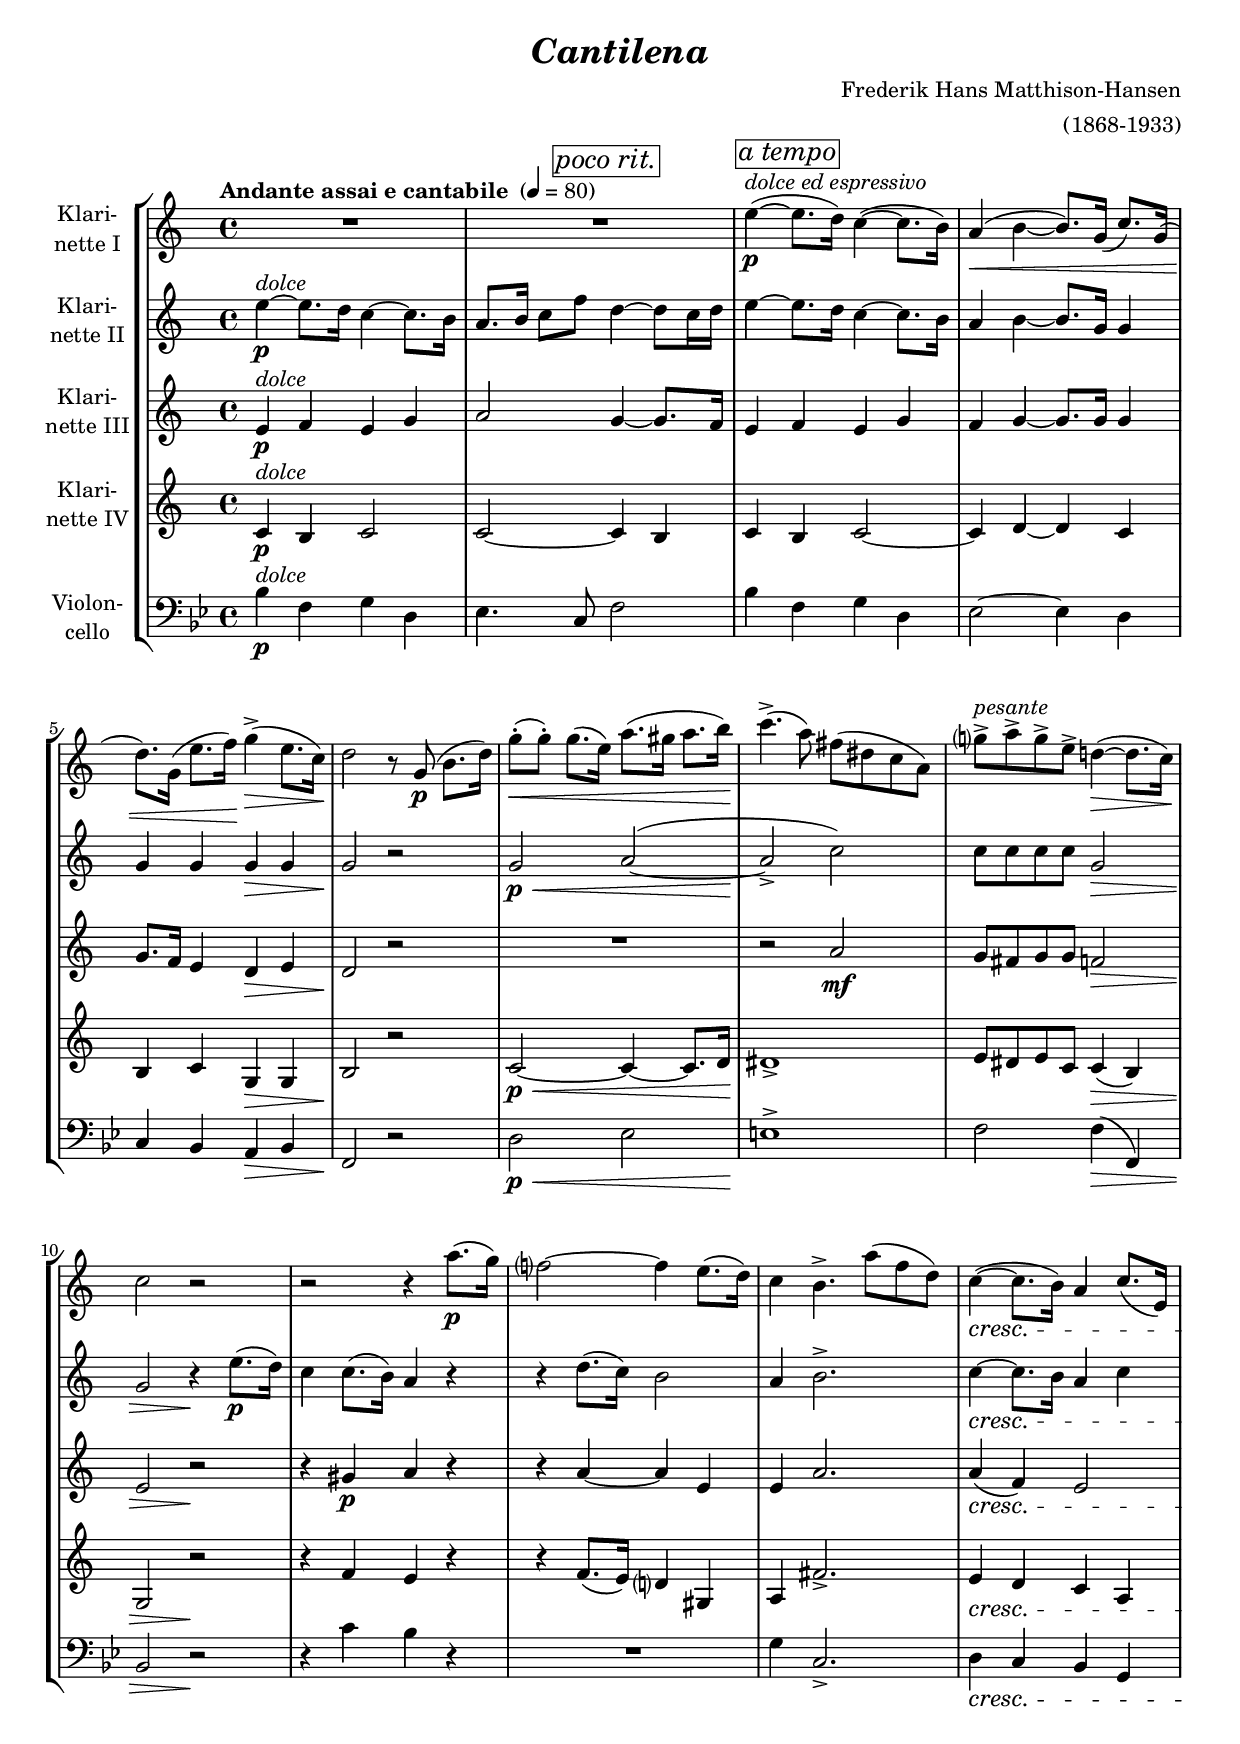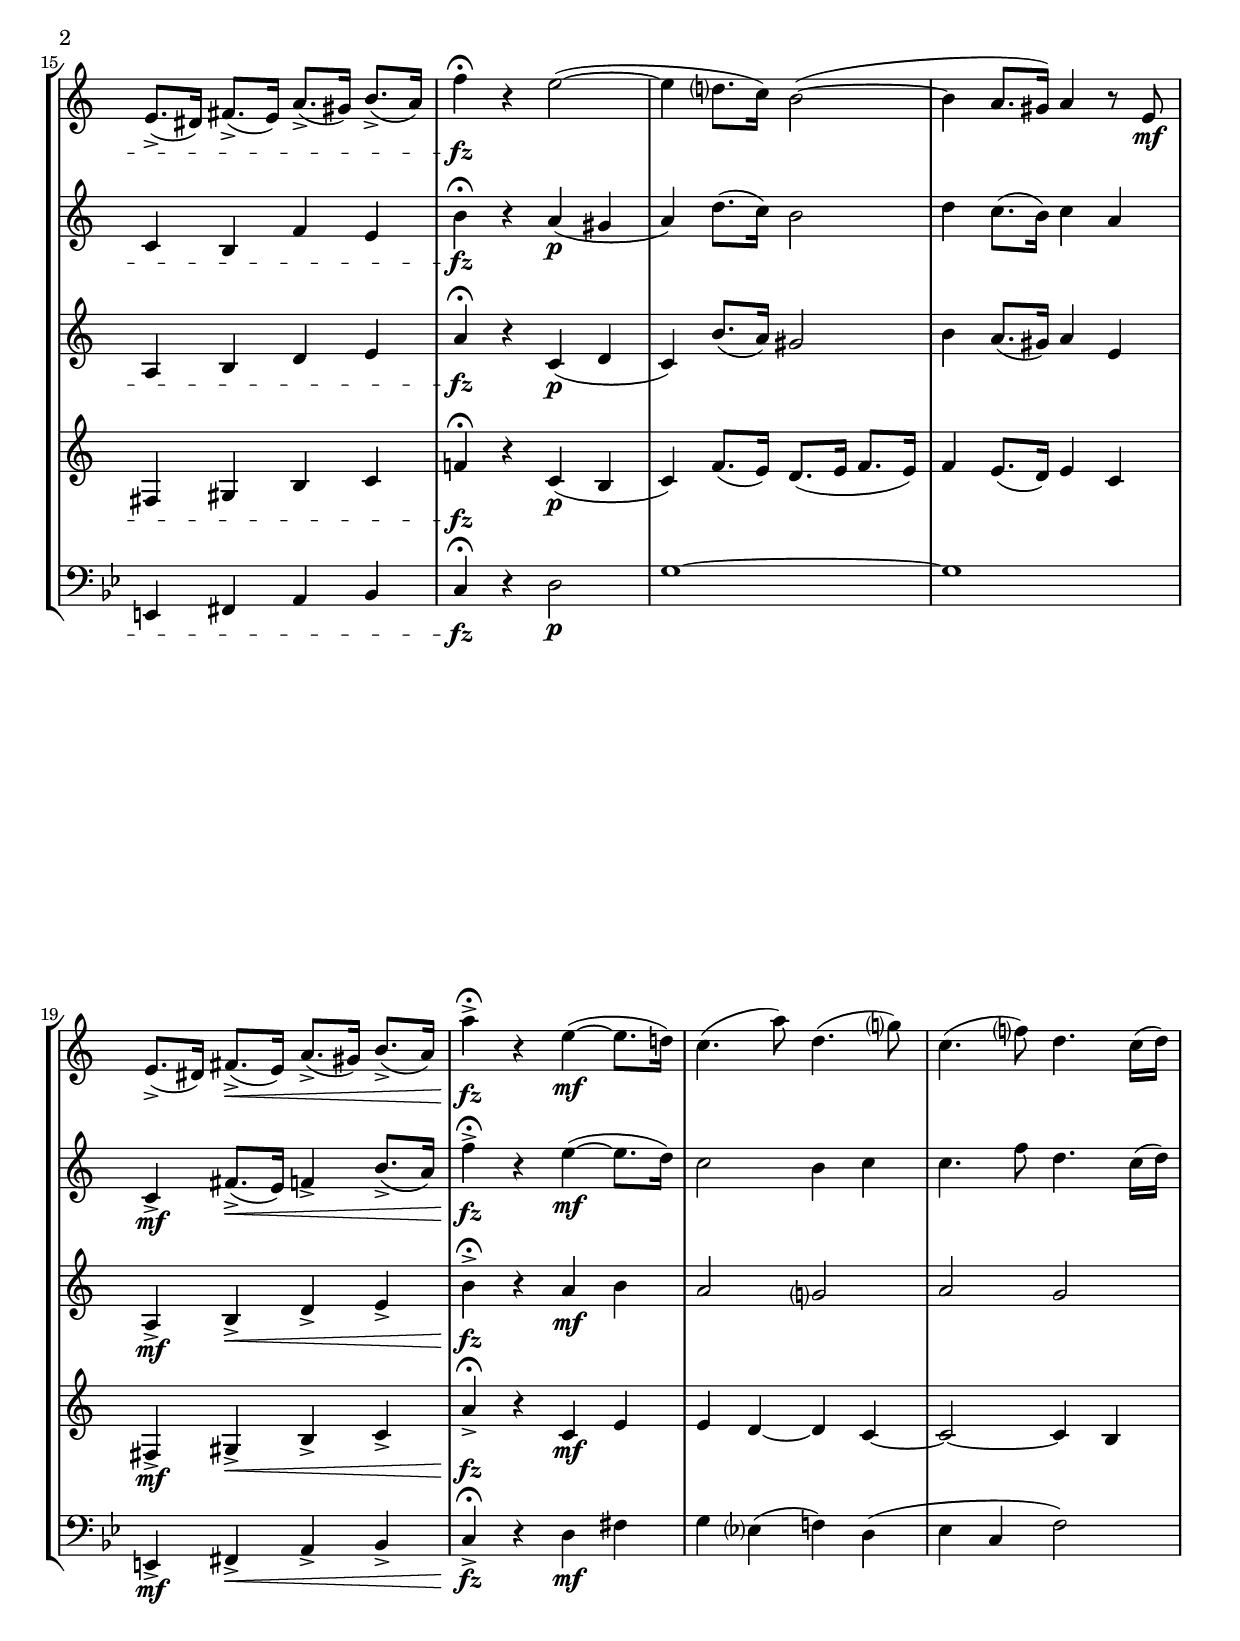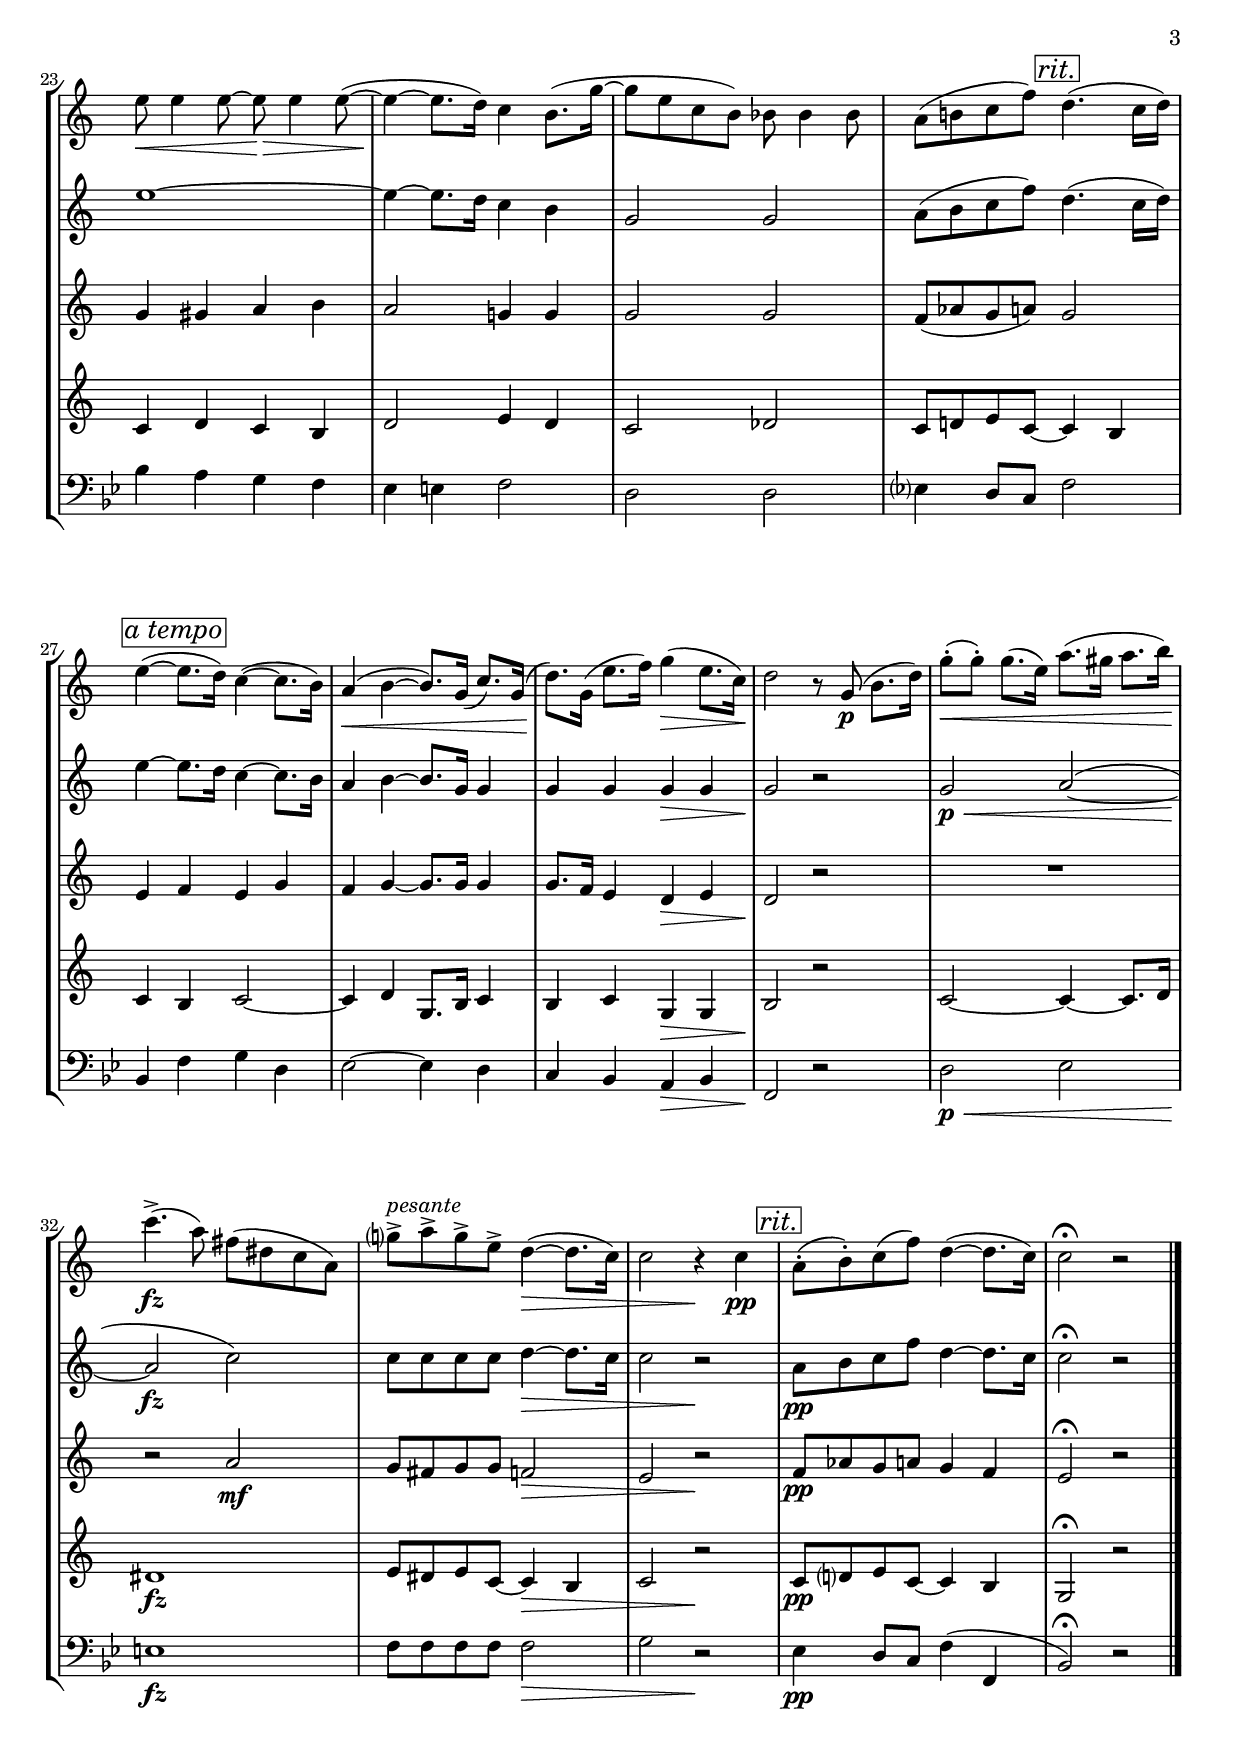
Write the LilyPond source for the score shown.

\version "2.18.2"
\include "deutsch.ly"
  
#(set-global-staff-size 19)

\header {
  title     = \markup \bold \italic "Cantilena"
  composer  = "Frederik Hans Matthison-Hansen"
  arranger  = "(1868-1933)"
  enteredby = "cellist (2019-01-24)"
%  piece     = ""
}

voiceconsts = {
  \key b \major
  \time 4/4
  \clef "treble"
%  \numericTimeSignature
  \compressFullBarRests
  % Set default beaming for all staves
% \set Timing.beamExceptions = #'()
% \set Timing.baseMoment     = #(ly:make-moment 1 4)
% \set Timing.beatStructure  = #'(1 1 1)
  \tempo "Andante assai e cantabile " 4=80
}

micl = "clarinet"
mifl = "flute"
miob = "oboe"
mifh = "french horn"
misx = "tenor sax"
mist = "string ensemble 1"
miba = "cello"

atem = \mark \markup \box \italic "a tempo"
prit = \mark \markup \box \italic "poco rit."
rit  = \mark \markup \box \italic "rit."

doee = \markup \italic "dolce ed espressivo"
dolc = \markup \italic "dolce"
pesa = \markup \italic "pesante"

va = \relative c'' {
  \voiceconsts

  R1*2
  d4(~^\doee\p d8. c16) b4(~ b8. a16)
  g4(\< a~ a8.) f16( b8.) f16(

  c'8.) f,16( d'8. es16)\! f4(->\> d8. b16)
  c2\! r8 f,(\p a8. c16)
  f8(-.\< f)-. f8.( d16) g8.( fis16 g8. a16)
  b4.(->\! g8) e( cis b g)
  f'?->^\pesa g-> f-> d-> c!4(~\> c8. b16)

  b2\! r
  r r4 g'8.(\p f16)
  es?2~ es4 d8.( c16)
  b4 a4.-> g'8( es c)
  b4(~\cresc b8. a16) g4 b8.( d,16)

  d8.(-> cis16) e8.(-> d16) g8.(-> fis16) a8.(-> g16)
  es'4\fermata\fz r d2(~
  d4 c?8. b16) a2(~
  a4 g8. fis16) g4 r8 d\mf

  d8.(-> cis16) e8.(->\< d16) g8.(-> fis16) a8.(-> g16)
  g'4->\fermata\!\fz r d4(~\mf d8. c!16)
  b4.( g'8) c,4.( f?8)
  b,4.( es?8) c4. b16( c)

  d8\< d4 d8~ d\!\> d4 d8(~
  d4~\! d8. c16) b4 a8.( f'16~
  f8 d b a) as as4 as8
  g( a! b es) \rit c4.( b16 c)

  d4(~ \atem d8. c16) b4(~ b8. a16)
  g4(\< a~ a8.) f16( b8.) f16(
  c'8.)\! f,16( d'8. es16) f4(\> d8. b16)
  c2\! r8 f,(\p a8. c16)
  f8(-.\< f)-. f8.( d16) g8.( fis16 g8. a16)

  b4.(->\!\fz g8) e( cis b g)
  f'?->^\pesa g-> f-> d-> c4(~\> c8. b16)
  b2 r4\! b\pp \rit
  g8(-. a)-. b( es) c4(~ c8. b16)
  b2\fermata r \bar "|."
}

vb = \relative c'' {
  \voiceconsts

  d4~^\dolc\p d8. c16 b4~ b8. a16
  g8. a16 b8 es \prit c4~ c8 b16 c
  d4~ \atem d8. c16 b4~ b8. a16
  g4 a~ a8. f16 f4

  f f f\> f
  f2\! r
  f\p\< g(~
  g->\! b)
  b8 b b b f2\>

  f r4\! d'8.(\p c16)
  b4 b8.( a16) g4 r
  r c8.( b16) a2
  g4 a2.->
  b4~\cresc b8. a16 g4 b

  b, a es' d
  a'\fermata\fz r g(\p fis
  g) c8.( b16) a2
  c4 b8.( a16) b4 g

  b,4->\mf e8.(->\< d16) es4-> a8.(-> g16)
  es'4->\fermata\!\fz r d(~\mf d8. c16)
  b2 a4 b
  b4. es8 c4. b16( c)

  d1~
  d4~ d8. c16 b4 a
  f2 f
  g8( a b es) \rit c4.( b16 c)

  d4~ \atem d8. c16 b4~ b8. a16
  g4 a~ a8. f16 f4
  f4  f f\> f
  f2\! r
  f\p\< g(~

  g\!\fz b)
  b8 b b b c4~\> c8. b16
  b2 r\! \rit
  g8\pp a b es c4~ c8. b16
  b2\fermata r \bar "|."
}

vc = \relative c' {
  \voiceconsts

  d4^\dolc\p es d f
  g2 \prit f4~ f8. es16
  d4 \atem es d f
  es f~ f8. f16 f4

  f8. es16 d4 c\> d
  c2\! r
  R1
  r2 g'\mf
  f8 e f f es2\>

  d r\!
  r4 fis\p g r
  r g4~ g d
  d g2.
  g4(\cresc es) d2

  g,4 a c d
  g\fermata\fz r b,(\p c
  b) a'8.( g16) fis2
  a4 g8.( fis16) g4 d

  g,->\mf a->\< c-> d->
  a'->\fermata\!\fz r g\mf a
  g2 f?
  g f

  f4 fis g a
  g2 f!4 f
  f2 f
  es8( ges f g) \rit f2

  d4 \atem es d f
  es f~ f8. f16 f4
  f8. es16 d4 c\> d
  c2\! r
  R1

  r2 g'\mf
  f8 e f f es2\>
  d r\! \rit
  es8\pp ges f g f4 es
  d2\fermata r \bar "|."
}

vd = \relative c' {
  \voiceconsts

  b4^\dolc\p a b2
  b~ \prit b4 a
  b \atem a b2~
  b4 c~ c b

  a b f\> f
  a2\! r
  b~\p\<  b4~ b8. c16
  cis1->\!
  d8 cis d b b4(\> a)

  f2 r\!
  r4 es' d r
  r es8.( d16) c?4 fis,
  g e'2.->
  d4\cresc c b g

  e fis a b
  es!\fermata\fz r b(\p a
  b) es8.( d16) c8.( d16 es8. d16)
  es4 d8.( c16) d4 b

  e,->\mf fis->\< a-> b->
  g'->\fermata\!\fz r b,\mf d
  d c~ c b~
  b2~ b4 a

  b c b a
  c2 d4 c
  b2 ces
  b8 c! d b~ \rit b4 a

  b \atem a b2~
  b4 c f,8. a16 b4
  a b f\> f
  a2\! r
  b~ b4~ b8. c16

  cis1\fz
  d8 cis d b~ b4\> a
  b2 r\! \rit
  b8\pp c? d b~ b4 a
  f2\fermata r \bar "|."
}

ve = \relative c' {
  \voiceconsts
  \clef "bass"

  b4^\dolc\p f g d
  es4. c8 \prit f2
  b4 \atem f g d
  es2~ es4 d

  c b a\> b
  f2\! r
  d'\p\< es
  e1->\!
  f2 f4(\> f,)

  b2 r\!
  r4 c' b r
  R1
  g4 c,2.->
  d4\cresc c b g

  e fis a b
  c\fermata\fz r d2\p
  g1~
  g

  e,4->\mf fis->\< a-> b->
  c->\fermata\!\fz r d\mf fis
  g es?( f!) d(
  es c f2)

  b4 a g f
  es e f2
  d d
  es?4 d8 c \rit f2

  b,4 \atem f' g d
  es2~ es4 d
  c b a\> b
  f2\! r
  d'\p\< es

  e1\!\fz
  f8 f f f f2\>
  g r\! \rit
  es4\pp d8 c f4( f,
  b2)\fermata r \bar "|."
}


music = \new StaffGroup <<
      \new Staff {
	\set Staff.midiInstrument = \micl
	\set Staff.instrumentName = \markup \center-column { "Klari-" "nette I" }
	\transpose b c' { \va }
      }

      \new Staff {
	\set Staff.midiInstrument = \micl
	\set Staff.instrumentName = \markup \center-column { "Klari-" "nette II" }
	\transpose b c' { \vb }
      }

      \new Staff {
	\set Staff.midiInstrument = \micl
	\set Staff.instrumentName = \markup \center-column { "Klari-" "nette III" }
	\transpose b c' { \vc }
      }

      \new Staff {
	\set Staff.midiInstrument = \micl
	\set Staff.instrumentName = \markup \center-column { "Klari-" "nette IV" }
	\transpose b c' { \vd }
      }

      \new Staff {
	\set Staff.midiInstrument = \miba
	\set Staff.instrumentName = \markup \center-column { "Violon-" "cello" }
	\transpose b b { \ve }
      }
>>

\book {
  \score {
    \music
    \layout {}
  }

  \score {
    \unfoldRepeats \music

    \midi {
      \context {
        \Score
      }
    }
  }
}
